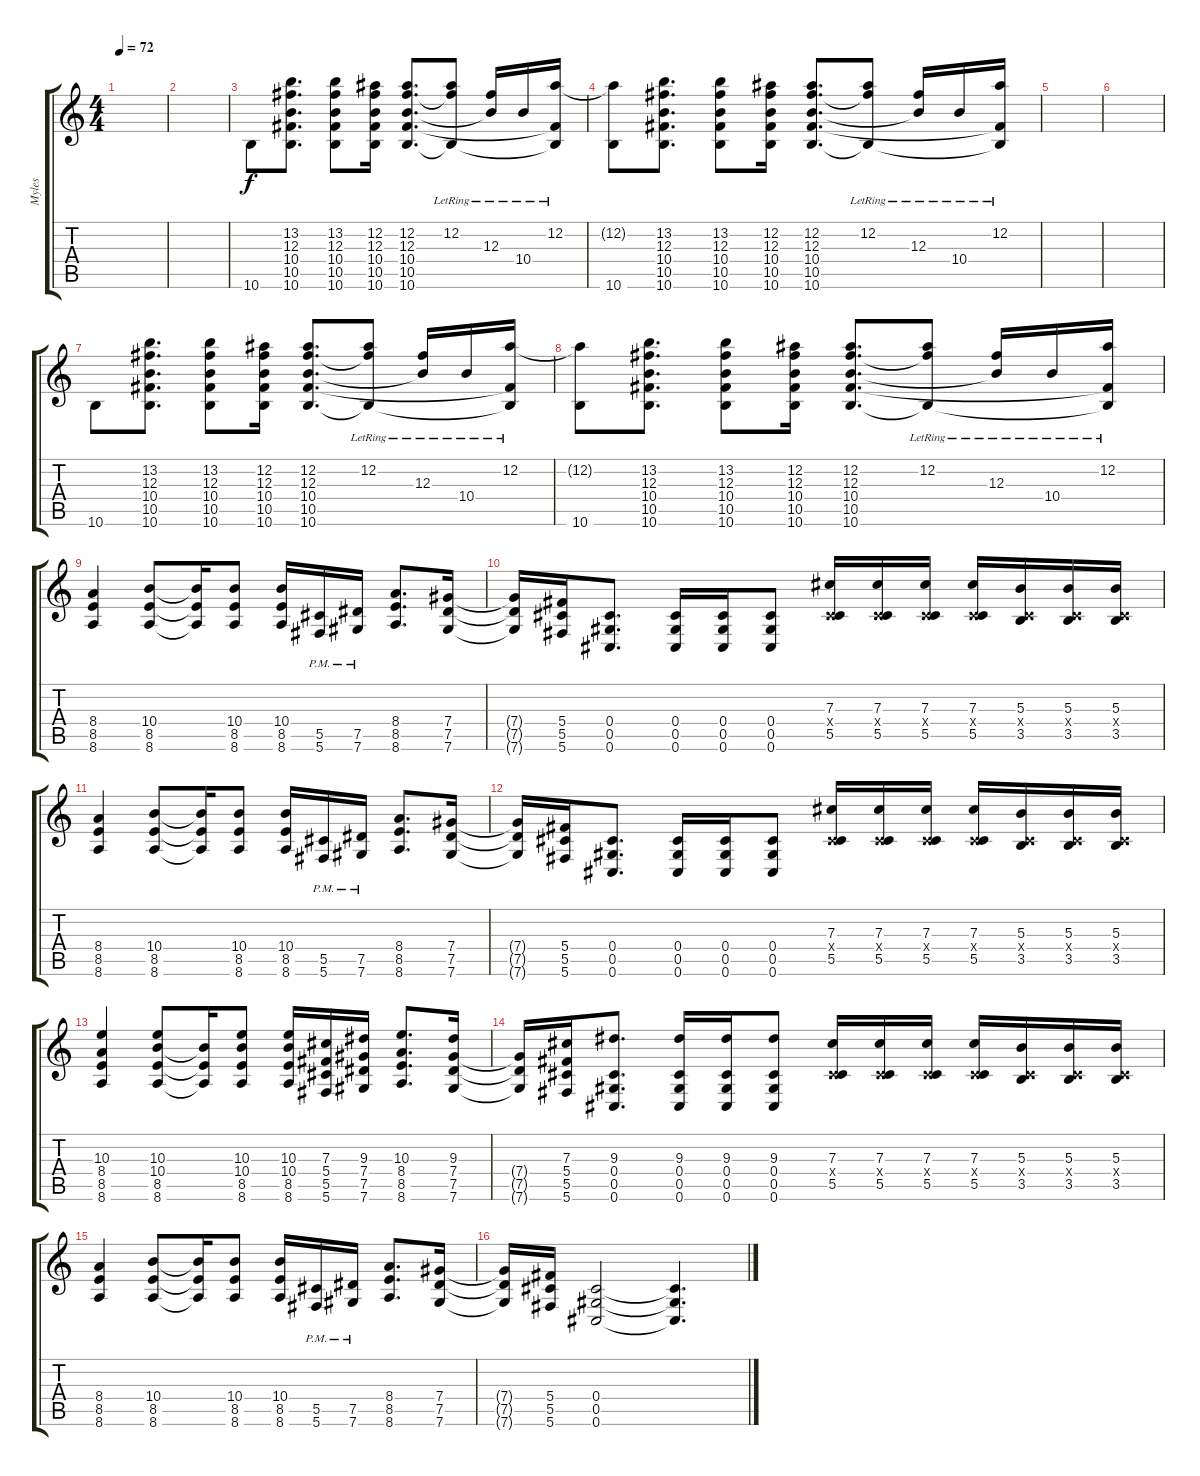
\track ("Myles" "Myles") {instrument electricguitarclean}
\staff {score tabs}
\tuning (Eb4 Bb3 Gb3 Db3 Ab2 Db2) {hide}
\ts (4 4)
\tempo 72
\clef g2
\ks c
|
|
10.6.8 (13.2 12.3 10.4 10.5 10.6).8{d} (13.2 12.3 10.4 10.5 10.6).8 (12.2 12.3 10.4 10.5 10.6).16 (12.2 12.3 10.4 10.5 10.6).8{d} (12.2{lr} 12.3{t} 10.6{t}).8 (12.3{lr} 10.4{t}).16 10.4{lr}.16 (12.2{lr} 10.5{t} 10.6{t}).16 |
(12.2{t} 10.6).8 (13.2 12.3 10.4 10.5 10.6).8{d} (13.2 12.3 10.4 10.5 10.6).8 (12.2 12.3 10.4 10.5 10.6).16 (12.2 12.3 10.4 10.5 10.6).8{d} (12.2{lr} 12.3{t} 10.6{t}).8 (12.3{lr} 10.4{t}).16 10.4{lr}.16 (12.2{lr} 10.5{t} 10.6{t}).16 |
|
|
10.6.8 (13.2 12.3 10.4 10.5 10.6).8{d} (13.2 12.3 10.4 10.5 10.6).8 (12.2 12.3 10.4 10.5 10.6).16 (12.2 12.3 10.4 10.5 10.6).8{d} (12.2{lr} 12.3{t} 10.6{t}).8 (12.3{lr} 10.4{t}).16 10.4{lr}.16 (12.2{lr} 10.5{t} 10.6{t}).16 |
(12.2{t} 10.6).8 (13.2 12.3 10.4 10.5 10.6).8{d} (13.2 12.3 10.4 10.5 10.6).8 (12.2 12.3 10.4 10.5 10.6).16 (12.2 12.3 10.4 10.5 10.6).8{d} (12.2{lr} 12.3{t} 10.6{t}).8 (12.3{lr} 10.4{t}).16 10.4{lr}.16 (12.2{lr} 10.5{t} 10.6{t}).16 |
(8.4 8.5 8.6).4{instrument distortionguitar} (10.4 8.5 8.6).8 (10.4{t} 8.5{t} 8.6{t}).16 (10.4 8.5 8.6).8 (10.4 8.5 8.6).16 (5.5{pm} 5.6{pm}).16 (7.5{pm} 7.6{pm}).16 (8.4 8.5 8.6).8{d} (7.4 7.5 7.6).16 |
(7.4{t} 7.5{t} 7.6{t}).16 (5.4 5.5 5.6).16 (0.4 0.5 0.6).8{d} (0.4 0.5 0.6).16 (0.4 0.5 0.6).16 (0.4 0.5 0.6).8 (7.3 0.4{x} 5.5).16 (7.3 0.4{x} 5.5).16 (7.3 0.4{x} 5.5).16 (7.3 0.4{x} 5.5).16 (5.3 0.4{x} 3.5).16 (5.3 0.4{x} 3.5).16 (5.3 0.4{x} 3.5).16 |
(8.4 8.5 8.6).4 (10.4 8.5 8.6).8 (10.4{t} 8.5{t} 8.6{t}).16 (10.4 8.5 8.6).8 (10.4 8.5 8.6).16 (5.5{pm} 5.6{pm}).16 (7.5{pm} 7.6{pm}).16 (8.4 8.5 8.6).8{d} (7.4 7.5 7.6).16 |
(7.4{t} 7.5{t} 7.6{t}).16 (5.4 5.5 5.6).16 (0.4 0.5 0.6).8{d} (0.4 0.5 0.6).16 (0.4 0.5 0.6).16 (0.4 0.5 0.6).8 (7.3 0.4{x} 5.5).16 (7.3 0.4{x} 5.5).16 (7.3 0.4{x} 5.5).16 (7.3 0.4{x} 5.5).16 (5.3 0.4{x} 3.5).16 (5.3 0.4{x} 3.5).16 (5.3 0.4{x} 3.5).16 |
(10.3 8.4 8.5 8.6).4 (10.3 10.4 8.5 8.6).8 (10.4{t} 8.5{t} 8.6{t}).16 (10.3 10.4 8.5 8.6).8 (10.3 10.4 8.5 8.6).16 (7.3 5.4 5.5 5.6).16 (9.3 7.4 7.5 7.6).16 (10.3 8.4 8.5 8.6).8{d} (9.3 7.4 7.5 7.6).16 |
(7.4{t} 7.5{t} 7.6{t}).16 (7.3 5.4 5.5 5.6).16 (9.3 0.4 0.5 0.6).8{d} (9.3 0.4 0.5 0.6).16 (9.3 0.4 0.5 0.6).16 (9.3 0.4 0.5 0.6).8 (7.3 0.4{x} 5.5).16 (7.3 0.4{x} 5.5).16 (7.3 0.4{x} 5.5).16 (7.3 0.4{x} 5.5).16 (5.3 0.4{x} 3.5).16 (5.3 0.4{x} 3.5).16 (5.3 0.4{x} 3.5).16 |
(8.4 8.5 8.6).4 (10.4 8.5 8.6).8 (10.4{t} 8.5{t} 8.6{t}).16 (10.4 8.5 8.6).8 (10.4 8.5 8.6).16 (5.5{pm} 5.6{pm}).16 (7.5{pm} 7.6{pm}).16 (8.4 8.5 8.6).8{d} (7.4 7.5 7.6).16 |
(7.4{t} 7.5{t} 7.6{t}).16 (5.4 5.5 5.6).16 (0.4 0.5 0.6).2 (0.4{t} 0.5{t} 0.6{t}).4{d}
